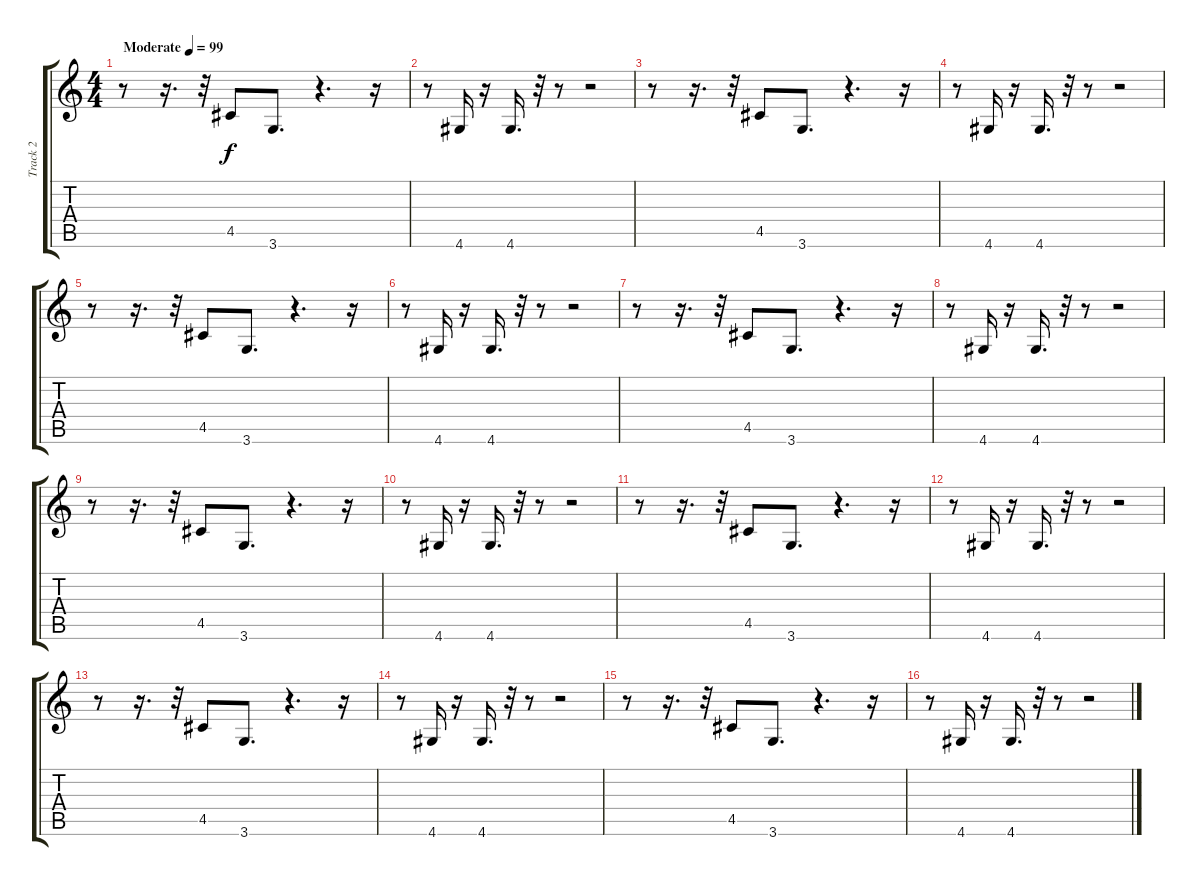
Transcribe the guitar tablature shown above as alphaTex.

\track ("Track 2" "Track 2") {instrument acousticguitarsteel}
\staff {score tabs}
\tuning (E4 B3 G3 D3 A2 E2) {hide}
\ts (4 4)
\tempo (99 "Moderate")
\clef g2
\ks c
r.8{dy f instrument acousticguitarsteel} r.16{d} r.32 4.5.8 3.6.8{d} r.4{d} r.16 |
r.8 4.6.16 r.16 4.6.16{d} r.32 r.8 r.2 |
r.8 r.16{d} r.32 4.5.8 3.6.8{d} r.4{d} r.16 |
r.8 4.6.16 r.16 4.6.16{d} r.32 r.8 r.2 |
r.8 r.16{d} r.32 4.5.8 3.6.8{d} r.4{d} r.16 |
r.8 4.6.16 r.16 4.6.16{d} r.32 r.8 r.2 |
r.8 r.16{d} r.32 4.5.8 3.6.8{d} r.4{d} r.16 |
r.8 4.6.16 r.16 4.6.16{d} r.32 r.8 r.2 |
r.8 r.16{d} r.32 4.5.8 3.6.8{d} r.4{d} r.16 |
r.8 4.6.16 r.16 4.6.16{d} r.32 r.8 r.2 |
r.8 r.16{d} r.32 4.5.8 3.6.8{d} r.4{d} r.16 |
r.8 4.6.16 r.16 4.6.16{d} r.32 r.8 r.2 |
r.8 r.16{d} r.32 4.5.8 3.6.8{d} r.4{d} r.16 |
r.8 4.6.16 r.16 4.6.16{d} r.32 r.8 r.2 |
r.8 r.16{d} r.32 4.5.8 3.6.8{d} r.4{d} r.16 |
r.8 4.6.16 r.16 4.6.16{d} r.32 r.8 r.2
